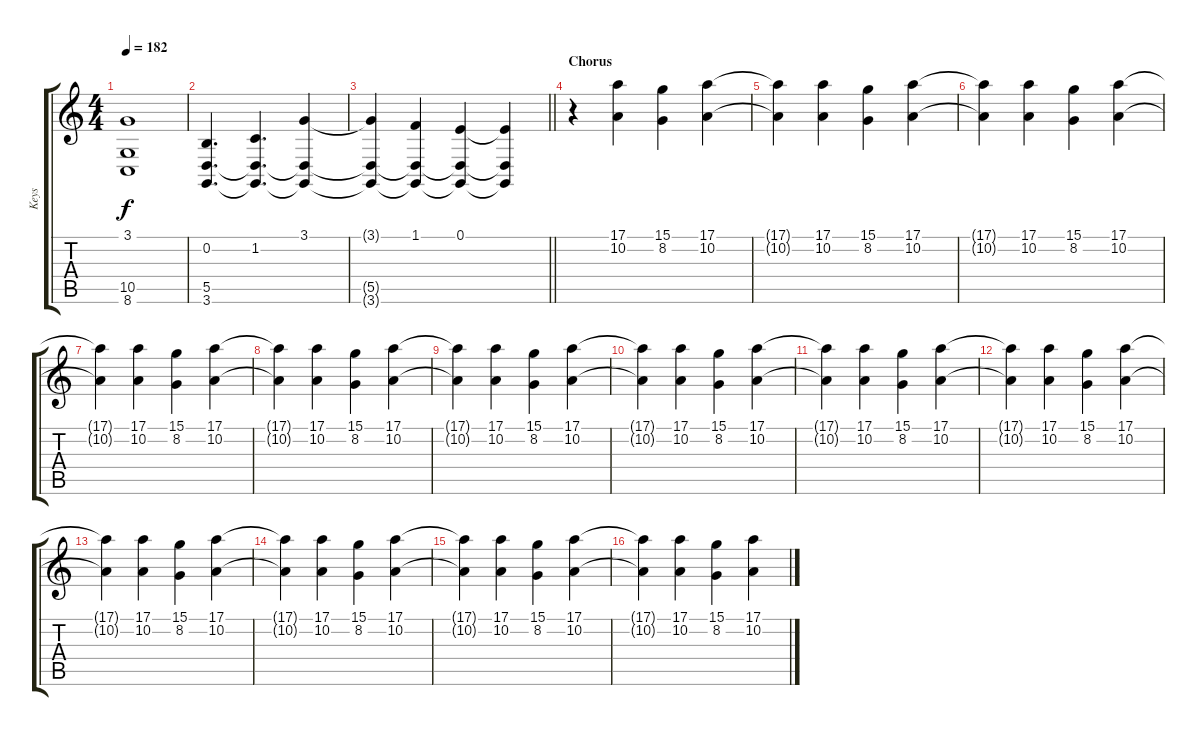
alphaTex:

\track ("Keys" "Keys") {instrument lead1square}
\staff {score tabs}
\tuning (E4 B3 G3 D3 A2 E2) {hide}
\ts (4 4)
\tempo 182
\clef g2
\ks c
(3.1{t} 10.5{t} 8.6{t}).1{dy f} |
(0.2 5.5 3.6).4{d} (1.2 5.5{t} 3.6{t}).4{d} (3.1 5.5{t} 3.6{t}).4 |
\barLineRight lightlight
(3.1{t} 5.5{t} 3.6{t}).4 (1.1 5.5{t} 3.6{t}).4 (0.1 5.5{t} 3.6{t}).4 (0.1{t} 5.5{t} 3.6{t}).4 |
\section ("" "Chorus")
r.4{volume 8} (17.1 10.2).4 (15.1 8.2).4 (17.1 10.2).4 |
(17.1{t} 10.2{t}).4 (17.1 10.2).4 (15.1 8.2).4 (17.1 10.2).4 |
(17.1{t} 10.2{t}).4 (17.1 10.2).4 (15.1 8.2).4 (17.1 10.2).4 |
(17.1{t} 10.2{t}).4 (17.1 10.2).4 (15.1 8.2).4 (17.1 10.2).4 |
(17.1{t} 10.2{t}).4 (17.1 10.2).4 (15.1 8.2).4 (17.1 10.2).4 |
(17.1{t} 10.2{t}).4 (17.1 10.2).4 (15.1 8.2).4 (17.1 10.2).4 |
(17.1{t} 10.2{t}).4 (17.1 10.2).4 (15.1 8.2).4 (17.1 10.2).4 |
(17.1{t} 10.2{t}).4 (17.1 10.2).4 (15.1 8.2).4 (17.1 10.2).4 |
(17.1{t} 10.2{t}).4 (17.1 10.2).4 (15.1 8.2).4 (17.1 10.2).4 |
(17.1{t} 10.2{t}).4 (17.1 10.2).4 (15.1 8.2).4 (17.1 10.2).4 |
(17.1{t} 10.2{t}).4 (17.1 10.2).4 (15.1 8.2).4 (17.1 10.2).4 |
(17.1{t} 10.2{t}).4 (17.1 10.2).4 (15.1 8.2).4 (17.1 10.2).4 |
(17.1{t} 10.2{t}).4 (17.1 10.2).4 (15.1 8.2).4 (17.1 10.2).4
